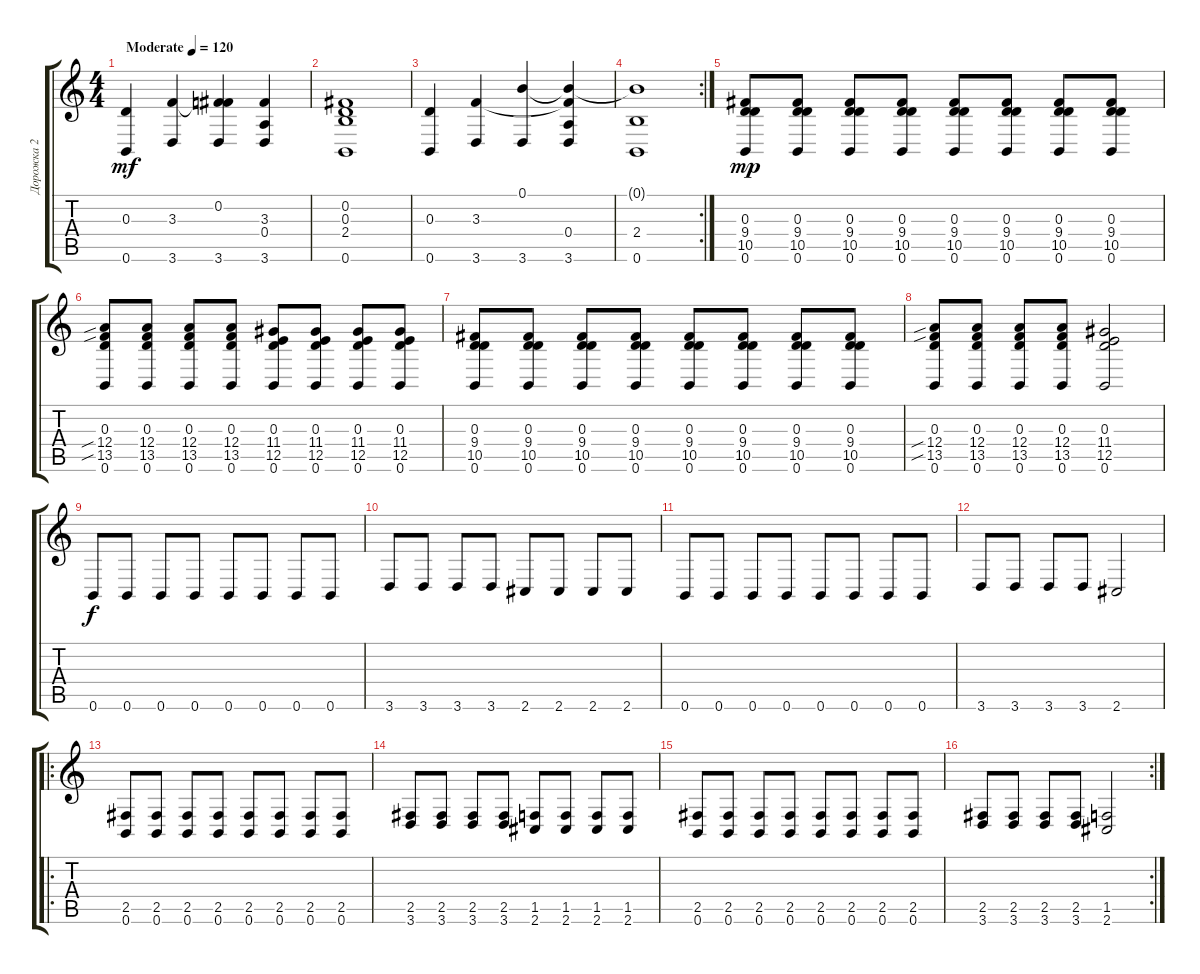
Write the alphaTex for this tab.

\track ("Дорожка 2" "Дорожка 2") {instrument acousticguitarsteel}
\staff {score tabs}
\tuning (B3 Gb3 D3 A2 E2 B1) {hide}
\ts (4 4)
\tempo (120 "Moderate")
\clef g2
\ks c
(0.3 0.6).4{dy mf instrument acousticguitarsteel} (3.3 3.6).4 (0.2 3.3{t} 3.6).4 (3.3 0.4 3.6).4 |
(0.2 0.3 2.4 0.6).1 |
(0.3 0.6).4 (3.3 3.6).4 (0.1 3.6).4 (0.1{t} 3.3{t} 0.4 3.6).4 |
\rc 2
(0.1{t} 2.4 0.6).1 |
(0.3 9.4 10.5 0.6).8{dy mp} (0.3 9.4 10.5 0.6).8 (0.3 9.4 10.5 0.6).8 (0.3 9.4 10.5 0.6).8 (0.3 9.4 10.5 0.6).8 (0.3 9.4 10.5 0.6).8 (0.3 9.4 10.5 0.6).8 (0.3 9.4 10.5 0.6).8 |
(0.3 12.4{sib} 13.5{sib} 0.6).8 (0.3 12.4 13.5 0.6).8 (0.3 12.4 13.5 0.6).8 (0.3 12.4 13.5 0.6).8 (0.3 11.4 12.5 0.6).8 (0.3 11.4 12.5 0.6).8 (0.3 11.4 12.5 0.6).8 (0.3 11.4 12.5 0.6).8 |
(0.3 9.4 10.5 0.6).8 (0.3 9.4 10.5 0.6).8 (0.3 9.4 10.5 0.6).8 (0.3 9.4 10.5 0.6).8 (0.3 9.4 10.5 0.6).8 (0.3 9.4 10.5 0.6).8 (0.3 9.4 10.5 0.6).8 (0.3 9.4 10.5 0.6).8 |
(0.3 12.4{sib} 13.5{sib} 0.6).8 (0.3 12.4 13.5 0.6).8 (0.3 12.4 13.5 0.6).8 (0.3 12.4 13.5 0.6).8 (0.3 11.4 12.5 0.6).2 |
0.6.8{dy f} 0.6.8 0.6.8 0.6.8 0.6.8 0.6.8 0.6.8 0.6.8 |
3.6.8 3.6.8 3.6.8 3.6.8 2.6.8 2.6.8 2.6.8 2.6.8 |
0.6.8 0.6.8 0.6.8 0.6.8 0.6.8 0.6.8 0.6.8 0.6.8 |
3.6.8 3.6.8 3.6.8 3.6.8 2.6.2 |
\ro
(2.5 0.6).8{volume 11 instrument overdrivenguitar} (2.5 0.6).8 (2.5 0.6).8 (2.5 0.6).8 (2.5 0.6).8 (2.5 0.6).8 (2.5 0.6).8 (2.5 0.6).8 |
(2.5 3.6).8 (2.5 3.6).8 (2.5 3.6).8 (2.5 3.6).8 (1.5 2.6).8 (1.5 2.6).8 (1.5 2.6).8 (1.5 2.6).8 |
(2.5 0.6).8 (2.5 0.6).8 (2.5 0.6).8 (2.5 0.6).8 (2.5 0.6).8 (2.5 0.6).8 (2.5 0.6).8 (2.5 0.6).8 |
\rc 2
(2.5 3.6).8 (2.5 3.6).8 (2.5 3.6).8 (2.5 3.6).8 (1.5 2.6).2
